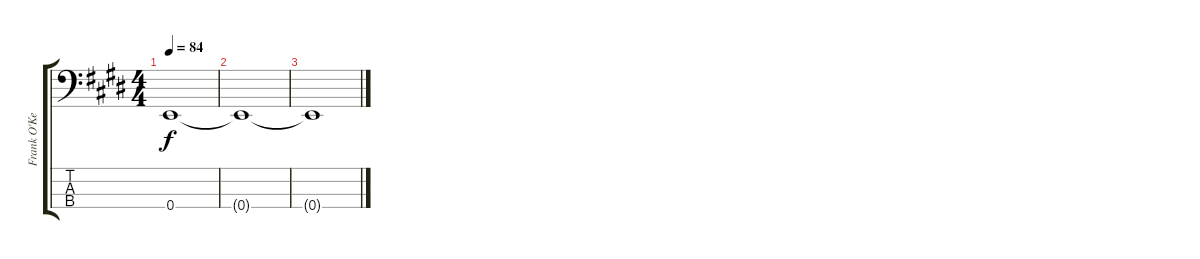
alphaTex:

\track ("Frank O'Keefe Bass" "Frank O'Ke") {instrument electricbassfinger}
\staff {score tabs}
\tuning (G2 D2 A1 E1) {hide}
\ts (4 4)
\tempo 84
\clef f4
\ks e
0.4.1{dy f} |
0.4{t}.1 |
0.4{t}.1
